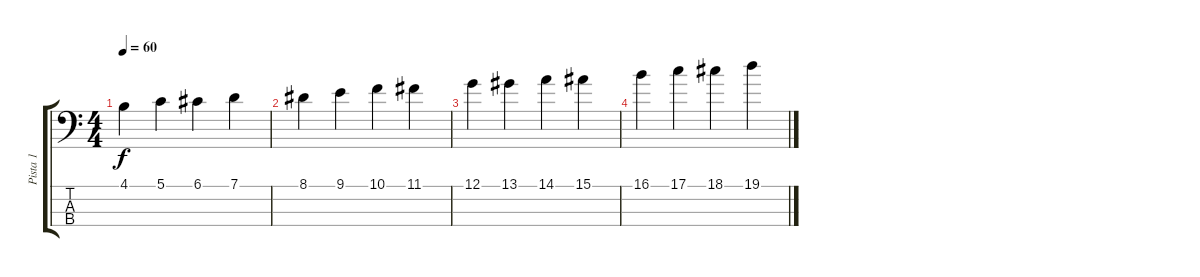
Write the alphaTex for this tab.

\track ("Pista 1" "Pista 1") {instrument electricbassfinger}
\staff {score tabs}
\tuning (G2 D2 A1 E1) {hide}
\ts (4 4)
\tempo 60
\clef f4
\ks c
4.1.4{dy f} 5.1.4 6.1.4 7.1.4 |
8.1.4 9.1.4 10.1.4 11.1.4 |
12.1.4 13.1.4 14.1.4 15.1.4 |
16.1.4 17.1.4 18.1.4 19.1.4
